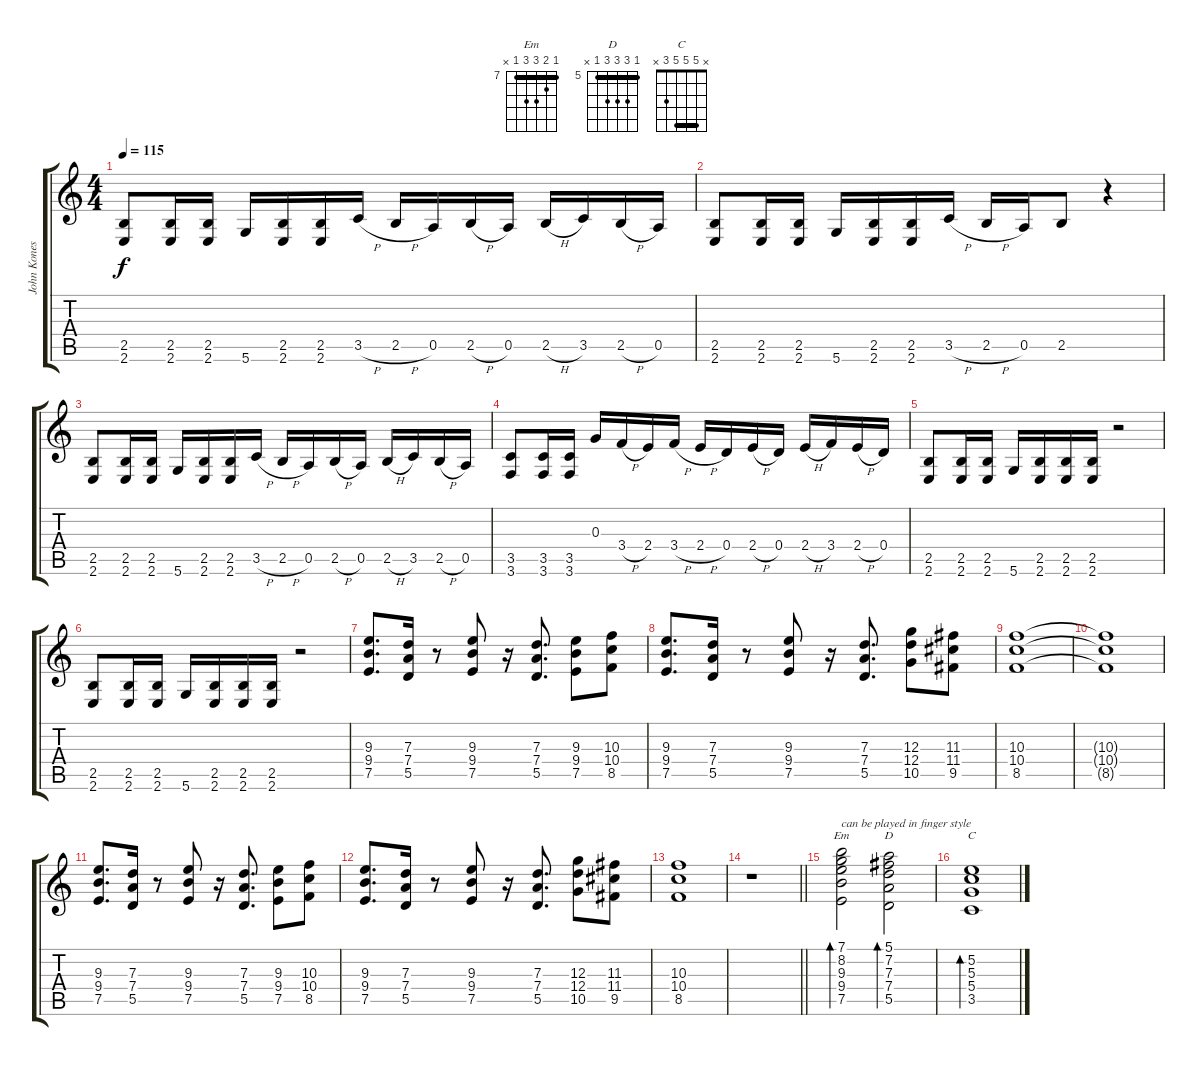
\track ("John Konesky" "John Kones") {instrument distortionguitar}
\staff {score tabs}
\tuning (E4 B3 G3 D3 A2 D2) {hide}
\chord ("Em" 7 8 9 9 7 x) {firstfret 7 barre 7}
\chord ("D" 5 7 7 7 5 x) {firstfret 5 barre 5}
\chord ("C" x 5 5 5 3 x) {barre 5}
\ts (4 4)
\tempo 115
\clef g2
\ks c
(2.5 2.6).8{dy f} (2.5 2.6).16 (2.5 2.6).16 5.6.16 (2.5 2.6).16 (2.5 2.6).16 3.5{h}.16 2.5{h}.16 0.5.16 2.5{h}.16 0.5.16 2.5{h}.16 3.5.16 2.5{h}.16 0.5.16 |
(2.5 2.6).8 (2.5 2.6).16 (2.5 2.6).16 5.6.16 (2.5 2.6).16 (2.5 2.6).16 3.5{h}.16 2.5{h}.16 0.5.16 2.5.8 r.4 |
(2.5 2.6).8 (2.5 2.6).16 (2.5 2.6).16 5.6.16 (2.5 2.6).16 (2.5 2.6).16 3.5{h}.16 2.5{h}.16 0.5.16 2.5{h}.16 0.5.16 2.5{h}.16 3.5.16 2.5{h}.16 0.5.16 |
(3.5 3.6).8 (3.5 3.6).16 (3.5 3.6).16 0.3.16 3.4{h}.16 2.4.16 3.4{h}.16 2.4{h}.16 0.4.16 2.4{h}.16 0.4.16 2.4{h}.16 3.4.16 2.4{h}.16 0.4.16 |
(2.5 2.6).8 (2.5 2.6).16 (2.5 2.6).16 5.6.16 (2.5 2.6).16 (2.5 2.6).16 (2.5 2.6).16 r.2 |
(2.5 2.6).8 (2.5 2.6).16 (2.5 2.6).16 5.6.16 (2.5 2.6).16 (2.5 2.6).16 (2.5 2.6).16 r.2 |
(9.3 9.4 7.5).8{d} (7.3 7.4 5.5).16 r.8 (9.3 9.4 7.5).8 r.16 (7.3 7.4 5.5).8{d} (9.3 9.4 7.5).8 (10.3 10.4 8.5).8 |
(9.3 9.4 7.5).8{d} (7.3 7.4 5.5).16 r.8 (9.3 9.4 7.5).8 r.16 (7.3 7.4 5.5).8{d} (12.3 12.4 10.5).8 (11.3 11.4 9.5).8 |
(10.3 10.4 8.5).1 |
(10.3{t} 10.4{t} 8.5{t}).1 |
(9.3 9.4 7.5).8{d} (7.3 7.4 5.5).16 r.8 (9.3 9.4 7.5).8 r.16 (7.3 7.4 5.5).8{d} (9.3 9.4 7.5).8 (10.3 10.4 8.5).8 |
(9.3 9.4 7.5).8{d} (7.3 7.4 5.5).16 r.8 (9.3 9.4 7.5).8 r.16 (7.3 7.4 5.5).8{d} (12.3 12.4 10.5).8 (11.3 11.4 9.5).8 |
(10.3 10.4 8.5).1 |
\barLineRight lightlight
r.1 |
(7.1 8.2 9.3 9.4 7.5).2{bd 120 ch "Em" txt "can be played in finger style" instrument electricguitarclean} (5.1 7.2 7.3 7.4 5.5).2{bd 120 ch "D"} |
(5.2 5.3 5.4 3.5).1{bd 240 ch "C"}
